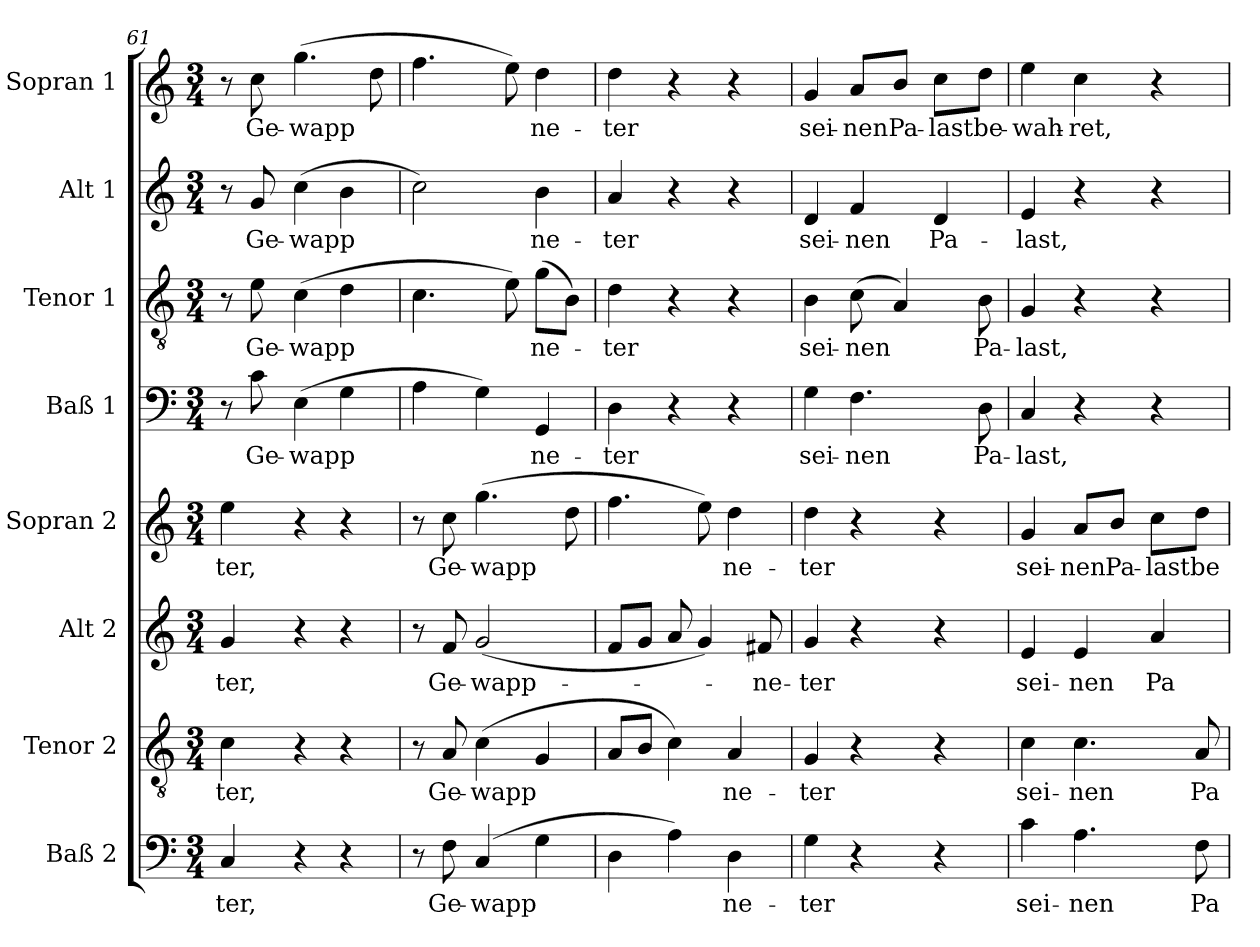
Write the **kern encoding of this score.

**kern	**text	**kern	**text	**kern	**text	**kern	**text	**kern	**text	**kern	**text	**kern	**text	**kern	**text
*part8	*part8	*part7	*part7	*part6	*part6	*part5	*part5	*part4	*part4	*part3	*part3	*part2	*part2	*part1	*part1
*staff8	*staff8	*staff7	*staff7	*staff6	*staff6	*staff5	*staff5	*staff4	*staff4	*staff3	*staff3	*staff2	*staff2	*staff1	*staff1
*I"Baß 2	*	*I"Tenor 2	*	*I"Alt 2	*	*I"Sopran 2	*	*I"Baß 1	*	*I"Tenor 1	*	*I"Alt 1	*	*I"Sopran 1	*
*I'B 2	*	*I'T 2	*	*I'A 2	*	*I'S 2	*	*I'B 1	*	*I'T. 1	*	*I'A 1	*	*I'S 1	*
*clefF4	*	*clefGv2	*	*clefG2	*	*clefG2	*	*clefF4	*	*clefGv2	*	*clefG2	*	*clefG2	*
*k[]	*	*k[]	*	*k[]	*	*k[]	*	*k[]	*	*k[]	*	*k[]	*	*k[]	*
*M3/4	*	*M3/4	*	*M3/4	*	*M3/4	*	*M3/4	*	*M3/4	*	*M3/4	*	*M3/4	*
=61	=61	=61	=61	=61	=61	=61	=61	=61	=61	=61	=61	=61	=61	=61	=61
!	!LO:LY:b	!	!LO:LY:b	!	!LO:LY:b	!	!LO:LY:b	!	!	!	!	!	!	!	!
4C/	ter,	4c\	ter,	4g/	ter,	4ee\	ter,	8r	.	8r	.	8r	.	8r	.
!	!	!	!	!	!	!	!	!	!LO:LY:b	!	!LO:LY:b	!	!LO:LY:b	!	!LO:LY:b
.	.	.	.	.	.	.	.	8c\	Ge-	8e\	Ge-	8g/	Ge-	8cc\	Ge-
!	!	!	!	!	!	!	!	!	!LO:LY:b	!	!LO:LY:b	!	!LO:LY:b	!	!LO:LY:b
4r	.	4r	.	4r	.	4r	.	(>4E\	wapp	(>4c\	wapp	(>4cc\	wapp	(>4.gg\	wapp
4r	.	4r	.	4r	.	4r	.	4G\	.	4d\	.	4b\	.	.	.
.	.	.	.	.	.	.	.	.	.	.	.	.	.	8dd\	.
=62	=62	=62	=62	=62	=62	=62	=62	=62	=62	=62	=62	=62	=62	=62	=62
8r	.	8r	.	8r	.	8r	.	4A\	.	4.c\	.	2cc\)	.	4.ff\	.
!	!LO:LY:b	!	!LO:LY:b	!	!LO:LY:b	!	!LO:LY:b	!	!	!	!	!	!	!	!
8F\	Ge-	8A/	Ge-	8f/	Ge-	8cc\	Ge-	.	.	.	.	.	.	.	.
!	!LO:LY:b	!	!LO:LY:b	!	!LO:LY:b	!	!LO:LY:b	!	!	!	!	!	!	!	!
(>4C/	wapp	(>4c\	wapp	(>2g/	wapp-	(>4.gg\	wapp	4G\)	.	.	.	.	.	.	.
.	.	.	.	.	.	.	.	.	.	8e\)	.	.	.	8ee\)	.
!	!	!	!	!	!	!	!	!	!LO:LY:b	!	!LO:LY:b	!	!LO:LY:b	!	!LO:LY:b
4G\	.	4G/	.	.	.	.	.	4GG/	ne-	(>8g\L	ne-	4b\	ne-	4dd\	ne-
.	.	.	.	.	.	8dd\	.	.	.	8B\J)	.	.	.	.	.
=63	=63	=63	=63	=63	=63	=63	=63	=63	=63	=63	=63	=63	=63	=63	=63
!	!	!	!	!	!	!	!	!	!LO:LY:b	!	!LO:LY:b	!	!LO:LY:b	!	!LO:LY:b
4D\	.	8A/L	.	8f/L	.	4.ff\	.	4D\	ter	4d\	ter	4a/	ter	4dd\	ter
.	.	8B/J	.	8g/J	.	.	.	.	.	.	.	.	.	.	.
4A\)	.	4c\)	.	8a/	.	.	.	4r	.	4r	.	4r	.	4r	.
.	.	.	.	4g/)	.	8ee\)	.	.	.	.	.	.	.	.	.
!	!LO:LY:b	!	!LO:LY:b	!	!	!	!LO:LY:b	!	!	!	!	!	!	!	!
4D\	ne-	4A/	ne-	.	.	4dd\	ne-	4r	.	4r	.	4r	.	4r	.
!	!	!	!	!	!LO:LY:b	!	!	!	!	!	!	!	!	!	!
.	.	.	.	8f#X/	ne-	.	.	.	.	.	.	.	.	.	.
=64	=64	=64	=64	=64	=64	=64	=64	=64	=64	=64	=64	=64	=64	=64	=64
!	!LO:LY:b	!	!LO:LY:b	!	!LO:LY:b	!	!LO:LY:b	!	!LO:LY:b	!	!LO:LY:b	!	!LO:LY:b	!	!LO:LY:b
4G\	ter	4G/	ter	4g/	ter	4dd\	ter	4G\	sei-	4B\	sei-	4d/	sei-	4g/	sei-
!	!	!	!	!	!	!	!	!	!LO:LY:b	!	!LO:LY:b	!	!LO:LY:b	!	!LO:LY:b
4r	.	4r	.	4r	.	4r	.	4.F\	nen	(>8c\	nen	4f/	nen	8a/L	nen
!	!	!	!	!	!	!	!	!	!	!	!	!	!	!	!LO:LY:b
.	.	.	.	.	.	.	.	.	.	4A/)	.	.	.	8b/J	Pa-
!	!	!	!	!	!	!	!	!	!	!	!	!	!LO:LY:b	!	!LO:LY:b
4r	.	4r	.	4r	.	4r	.	.	.	.	.	4d/	Pa-	8cc\L	last
!	!	!	!	!	!	!	!	!	!LO:LY:b	!	!LO:LY:b	!	!	!	!LO:LY:b
.	.	.	.	.	.	.	.	8D\	Pa-	8B\	Pa-	.	.	8dd\J	be-
!!LO:PB:g=z
=65	=65	=65	=65	=65	=65	=65	=65	=65	=65	=65	=65	=65	=65	=65	=65
!	!LO:LY:b	!	!LO:LY:b	!	!LO:LY:b	!	!LO:LY:b	!	!LO:LY:b	!	!LO:LY:b	!	!LO:LY:b	!	!LO:LY:b
4c\	sei-	4c\	sei-	4e/	sei-	4g/	sei-	4C/	last,	4G/	last,	4e/	last,	4ee\	wah-
!	!LO:LY:b	!	!LO:LY:b	!	!LO:LY:b	!	!LO:LY:b	!	!	!	!	!	!	!	!LO:LY:b
4.A\	nen	4.c\	nen	4e/	nen	8a/L	nen	4r	.	4r	.	4r	.	4cc\	ret,
!	!	!	!	!	!	!	!LO:LY:b	!	!	!	!	!	!	!	!
.	.	.	.	.	.	8b/J	Pa-	.	.	.	.	.	.	.	.
!	!	!	!	!	!LO:LY:b	!	!LO:LY:b	!	!	!	!	!	!	!	!
.	.	.	.	4a/	Pa-	8cc\L	last	4r	.	4r	.	4r	.	4r	.
!	!LO:LY:b	!	!LO:LY:b	!	!	!	!LO:LY:b	!	!	!	!	!	!	!	!
8F\	Pa-	8A/	Pa-	.	.	8dd\J	be-	.	.	.	.	.	.	.	.
=	=	=	=	=	=	=	=	=	=	=	=	=	=	=	=
*-	*-	*-	*-	*-	*-	*-	*-	*-	*-	*-	*-	*-	*-	*-	*-
